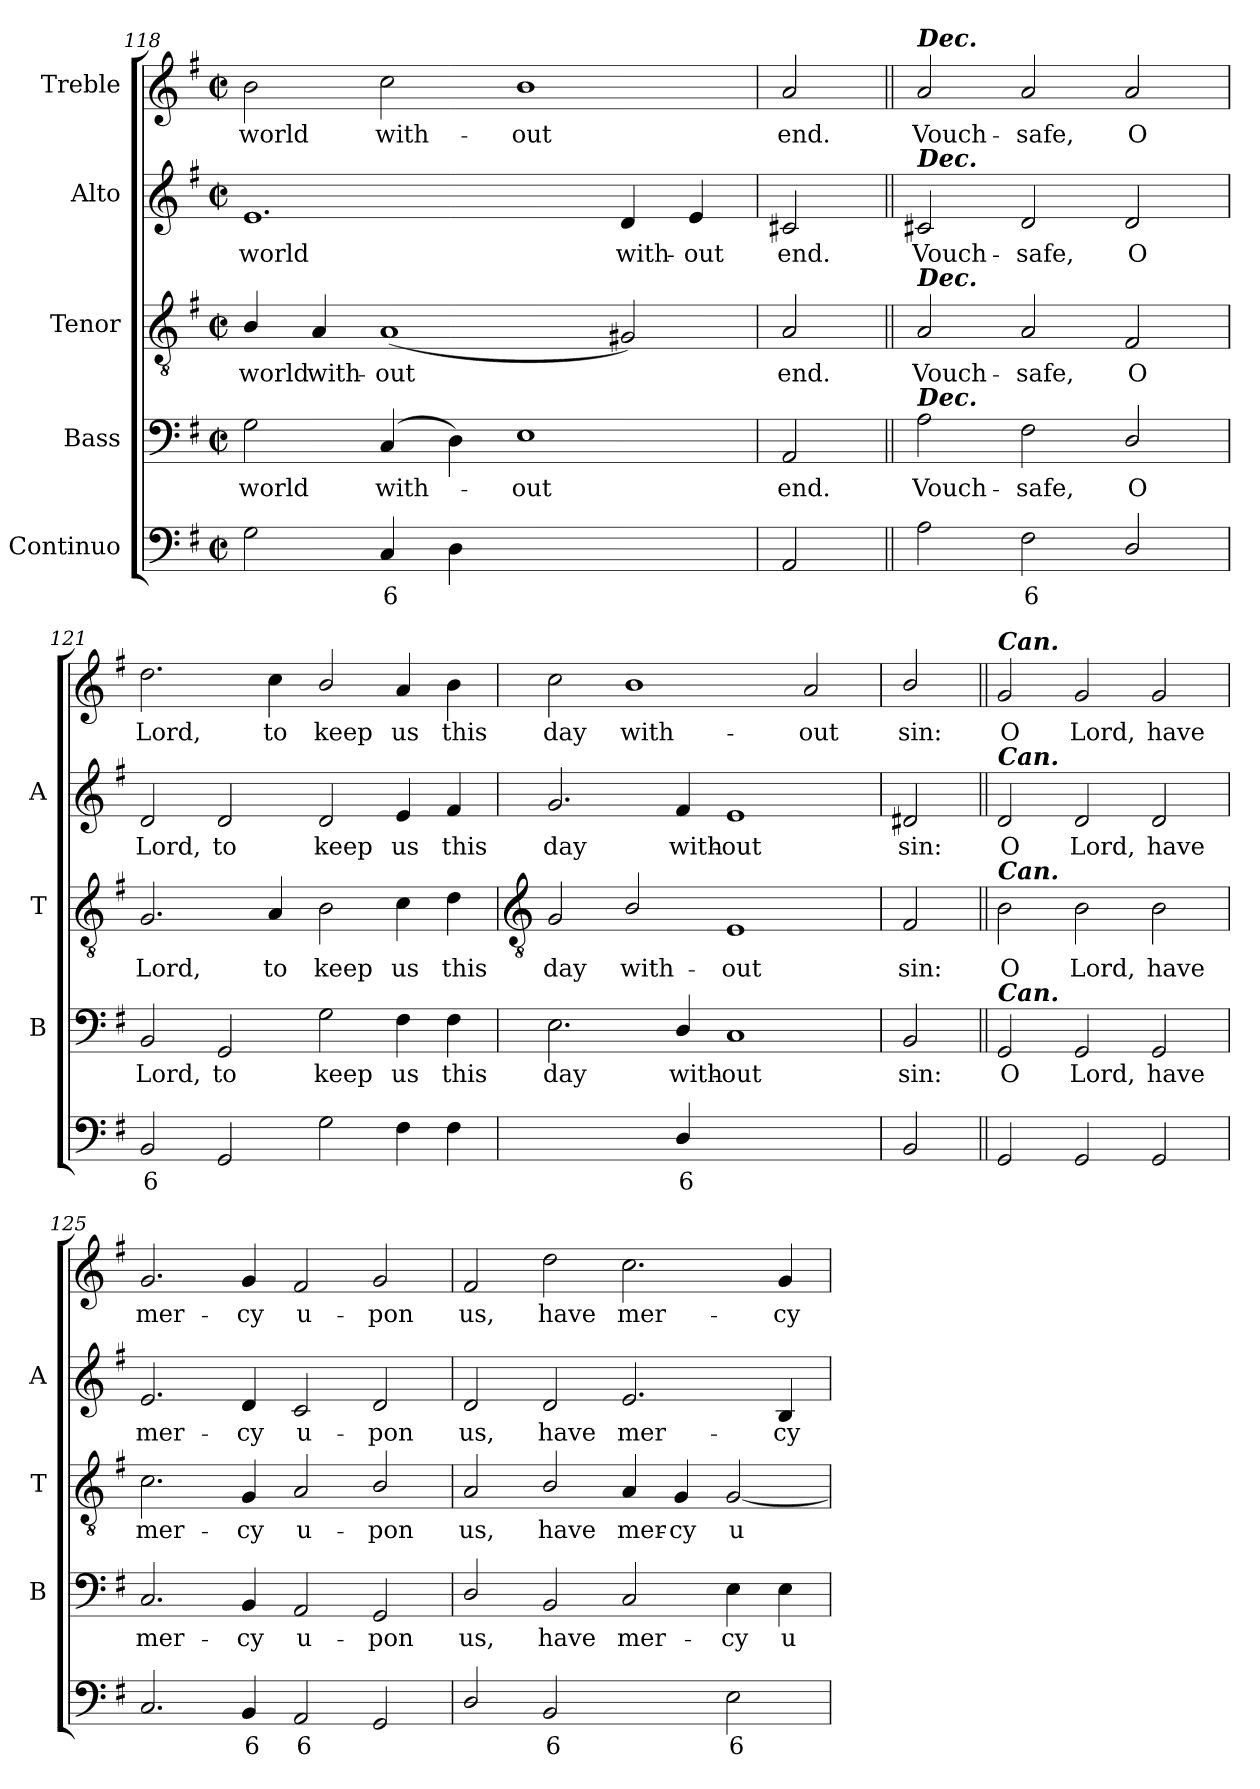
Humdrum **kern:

**kern	**text	**kern	**text	**kern	**text	**kern	**text	**kern	**text
*part5	*part5	*part4	*part4	*part3	*part3	*part2	*part2	*part1	*part1
*staff5	*staff5	*staff4	*staff4	*staff3	*staff3	*staff2	*staff2	*staff1	*staff1
*I"Continuo	*	*I"Bass	*	*I"Tenor	*	*I"Alto	*	*I"Treble	*
*	*	*I'B	*	*I'T	*	*I'A	*	*	*
*clefF4	*	*clefF4	*	*clefGv2	*	*clefG2	*	*clefG2	*
*k[f#]	*	*k[f#]	*	*k[f#]	*	*k[f#]	*	*k[f#]	*
*G:	*	*G:	*	*G:	*	*G:	*	*G:	*
*M4/2	*	*M4/2	*	*M4/2	*	*M4/2	*	*M4/2	*
*met(c|)	*	*met(c|)	*	*met(c|)	*	*met(c|)	*	*met(c|)	*
=118	=118	=118	=118	=118	=118	=118	=118	=118	=118
!	!	!	!LO:LY:b	!	!LO:LY:b	!	!LO:LY:b	!	!LO:LY:b
2G	.	2G	world	4B/	world	1.e	world	2b	world
!	!	!	!	!	!LO:LY:b	!	!	!	!
.	.	.	.	4A	with-	.	.	.	.
!	!LO:LY:b	!	!LO:LY:b	!	!LO:LY:b	!	!	!	!LO:LY:b
4C	6	(<4C	with-	(<1A	-out	.	.	2cc	with-
4D	.	4D)	.	.	.	.	.	.	.
!	!LO:LY:b	!	!LO:LY:b	!	!	!	!	!	!LO:LY:b
[2Eyy	4	1E	out	.	.	.	.	1b	-out
!	!LO:LY:b	!	!	!	!	!	!LO:LY:b	!	!
2Eyy]	3	.	.	2G#X)	.	4d	with-	.	.
!	!	!	!	!	!	!	!LO:LY:b	!	!
.	.	.	.	.	.	4e	-out	.	.
=119	=119	=119	=119	=119	=119	=119	=119	=119	=119
!	!	!	!LO:LY:b	!	!LO:LY:b	!	!LO:LY:b	!	!LO:LY:b
2AA	.	2AA	end.	2A	end.	2c#X	end.	2a	end.
=120||	=120||	=120||	=120||	=120||	=120||	=120||	=120||	=120||	=120||
!	!	!	!	!	!	!	!	!LO:TX:a:Bi:t=Dec.	!
!	!	!	!	!	!	!LO:TX:a:Bi:t=Dec.	!	!	!
!	!	!	!	!LO:TX:a:Bi:t=Dec.	!	!	!	!	!
!	!	!LO:TX:a:Bi:t=Dec.	!	!	!	!	!	!	!
!	!	!	!LO:LY:b	!	!LO:LY:b	!	!LO:LY:b	!	!LO:LY:b
2A	.	2A	Vouch-	2A	Vouch-	2c#X	Vouch-	2a	Vouch-
!	!LO:LY:b	!	!LO:LY:b	!	!LO:LY:b	!	!LO:LY:b	!	!LO:LY:b
2F#	6	2F#	-safe,	2A	-safe,	2d	-safe,	2a	-safe,
!	!	!	!LO:LY:b	!	!LO:LY:b	!	!LO:LY:b	!	!LO:LY:b
2D/	.	2D/	O	2F#	O	2d	O	2a	O
=121	=121	=121	=121	=121	=121	=121	=121	=121	=121
!	!LO:LY:b	!	!LO:LY:b	!	!LO:LY:b	!	!LO:LY:b	!	!LO:LY:b
2BB	6	2BB	Lord,	2.G	Lord,	2d	Lord,	2.dd	Lord,
!	!	!	!LO:LY:b	!	!	!	!LO:LY:b	!	!
2GG	.	2GG	to	.	.	2d	to	.	.
!	!	!	!	!	!LO:LY:b	!	!	!	!LO:LY:b
.	.	.	.	4A	to	.	.	4cc	to
!	!	!	!LO:LY:b	!	!LO:LY:b	!	!LO:LY:b	!	!LO:LY:b
2G	.	2G	keep	2B	keep	2d	keep	2b/	keep
!	!	!	!LO:LY:b	!	!LO:LY:b	!	!LO:LY:b	!	!LO:LY:b
4F#	.	4F#	us	4c	us	4e	us	4a	us
!	!	!	!LO:LY:b	!	!LO:LY:b	!	!LO:LY:b	!	!LO:LY:b
4F#	.	4F#	this	4d	this	4f#	this	4b	this
!!LO:LB:g=z
=122	=122	=122	=122	=122	=122	=122	=122	=122	=122
*	*	*	*	*clefGv2	*	*	*	*	*
!	!LO:LY:b	!	!LO:LY:b	!	!LO:LY:b	!	!LO:LY:b	!	!LO:LY:b
[2Eyy	6	2.E	day	2G	day	2.g	day	2cc	day
!	!LO:LY:b	!	!	!	!LO:LY:b	!	!	!	!LO:LY:b
4Eyy]	5	.	.	2B/	with-	.	.	1b	with-
!	!LO:LY:b	!	!LO:LY:b	!	!	!	!LO:LY:b	!	!
4D/	6	4D/	with-	.	.	4f#	with-	.	.
!	!LO:LY:b	!	!LO:LY:b	!	!LO:LY:b	!	!LO:LY:b	!	!
[2Cyy	7	1C	-out	1E	-out	1e	-out	.	.
!	!LO:LY:b	!	!	!	!	!	!	!	!LO:LY:b
2Cyy]	6	.	.	.	.	.	.	2a	-out
=123	=123	=123	=123	=123	=123	=123	=123	=123	=123
!	!	!	!LO:LY:b	!	!LO:LY:b	!	!LO:LY:b	!	!LO:LY:b
2BB	.	2BB	sin:	2F#	sin:	2d#X	sin:	2b/	sin:
=124||	=124||	=124||	=124||	=124||	=124||	=124||	=124||	=124||	=124||
!	!	!	!	!	!	!	!	!LO:TX:a:Bi:t=Can.	!
!	!	!	!	!	!	!LO:TX:a:Bi:t=Can.	!	!	!
!	!	!	!	!LO:TX:a:Bi:t=Can.	!	!	!	!	!
!	!	!LO:TX:a:Bi:t=Can.	!	!	!	!	!	!	!
!	!	!	!LO:LY:b	!	!LO:LY:b	!	!LO:LY:b	!	!LO:LY:b
2GG	.	2GG	O	2B	O	2d	O	2g	O
!	!	!	!LO:LY:b	!	!LO:LY:b	!	!LO:LY:b	!	!LO:LY:b
2GG	.	2GG	Lord,	2B	Lord,	2d	Lord,	2g	Lord,
!	!	!	!LO:LY:b	!	!LO:LY:b	!	!LO:LY:b	!	!LO:LY:b
2GG	.	2GG	have	2B	have	2d	have	2g	have
=125	=125	=125	=125	=125	=125	=125	=125	=125	=125
!	!	!	!LO:LY:b	!	!LO:LY:b	!	!LO:LY:b	!	!LO:LY:b
2.C	.	2.C	mer-	2.c	mer-	2.e	mer-	2.g	mer-
!	!LO:LY:b	!	!LO:LY:b	!	!LO:LY:b	!	!LO:LY:b	!	!LO:LY:b
4BB	6	4BB	-cy	4G	-cy	4d	-cy	4g	-cy
!	!LO:LY:b	!	!LO:LY:b	!	!LO:LY:b	!	!LO:LY:b	!	!LO:LY:b
2AA	6	2AA	u-	2A	u-	2c	u-	2f#	u-
!	!	!	!LO:LY:b	!	!LO:LY:b	!	!LO:LY:b	!	!LO:LY:b
2GG	.	2GG	-pon	2B/	-pon	2d	-pon	2g	-pon
=126	=126	=126	=126	=126	=126	=126	=126	=126	=126
!	!	!	!LO:LY:b	!	!LO:LY:b	!	!LO:LY:b	!	!LO:LY:b
2D/	.	2D/	us,	2A	us,	2d	us,	2f#	us,
!	!LO:LY:b	!	!LO:LY:b	!	!LO:LY:b	!	!LO:LY:b	!	!LO:LY:b
2BB	6	2BB	have	2B/	have	2d	have	2dd	have
!	!LO:LY:b	!	!LO:LY:b	!	!LO:LY:b	!	!LO:LY:b	!	!LO:LY:b
[4Cyy	6	2C	mer-	4A	mer-	2.e	mer-	2.cc	mer-
!	!LO:LY:b	!	!	!	!LO:LY:b	!	!	!	!
4Cyy]	5	.	.	4G	-cy	.	.	.	.
!	!LO:LY:b	!	!LO:LY:b	!	!LO:LY:b	!	!	!	!
2E	6	4E	-cy	[2G	u-	.	.	.	.
!	!	!	!LO:LY:b	!	!	!	!LO:LY:b	!	!LO:LY:b
.	.	4E	u-	.	.	4B	-cy	4g	-cy
=	=	=	=	=	=	=	=	=	=
*-	*-	*-	*-	*-	*-	*-	*-	*-	*-
